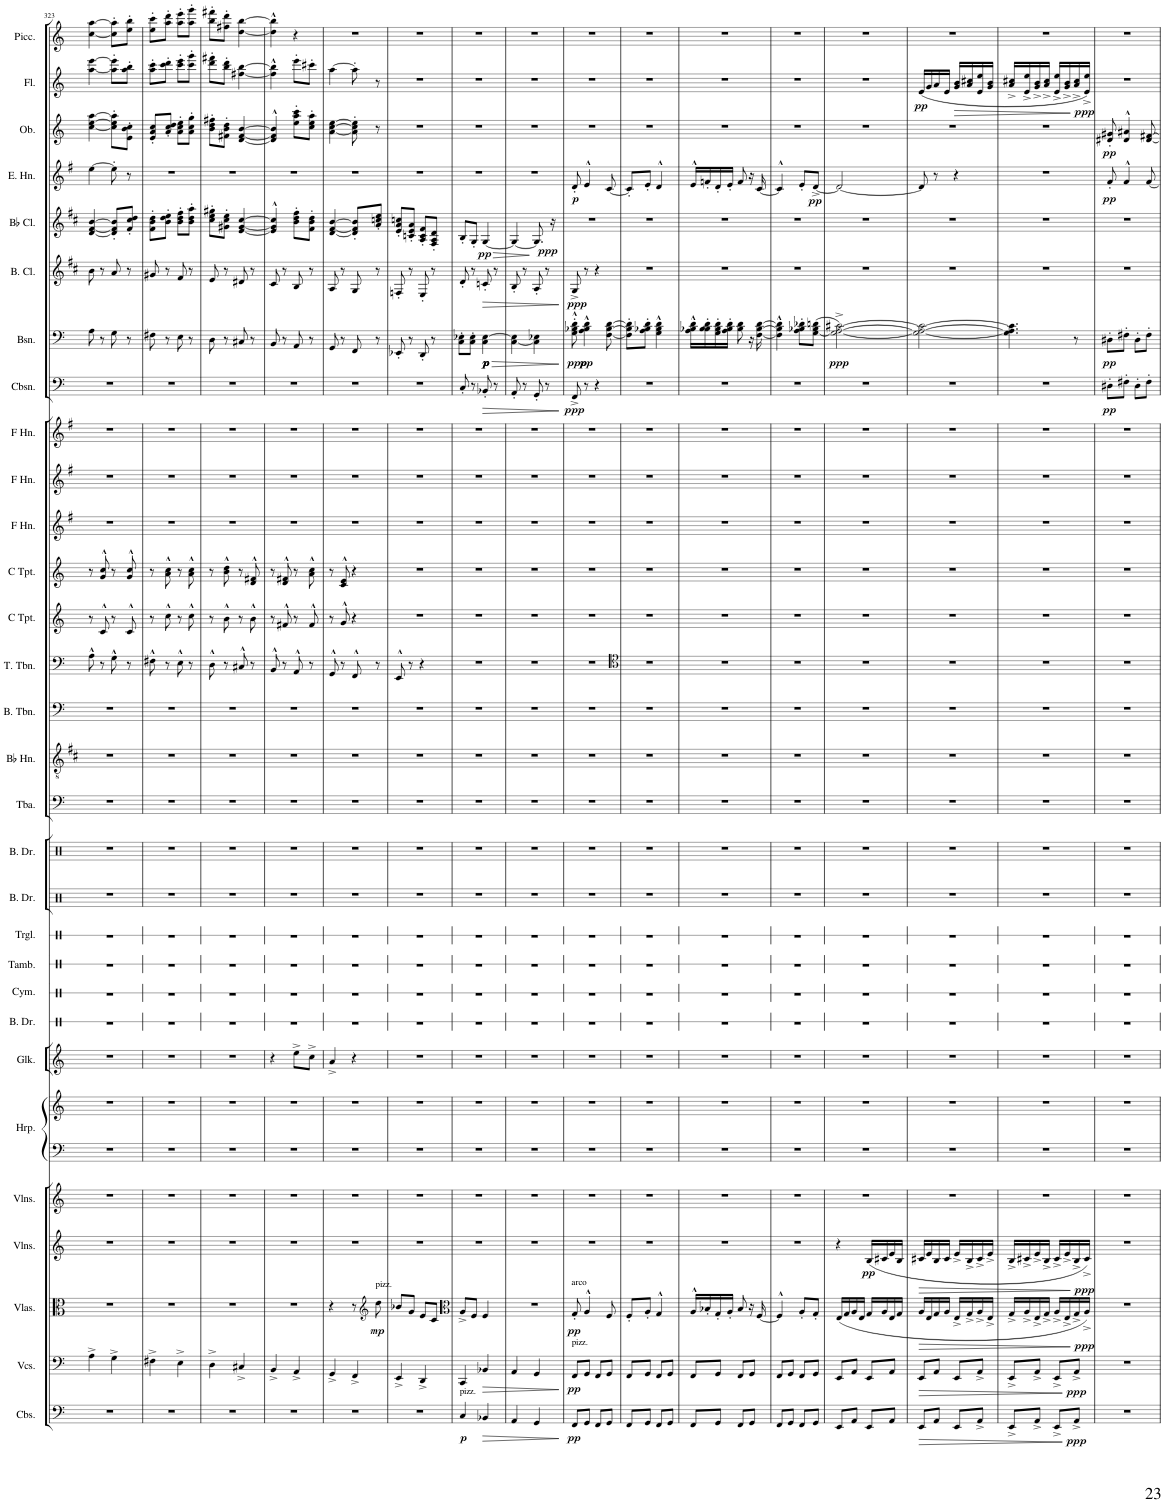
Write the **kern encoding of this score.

**kern	**dynam	**kern	**dynam	**kern	**dynam	**kern	**dynam	**kern	**kern	**kern	**kern	**kern	**kern	**kern	**kern	**kern	**kern	**kern	**kern	**kern	**kern	**kern	**kern	**kern	**kern	**kern	**kern	**dynam	**kern	**dynam	**kern	**dynam	**kern	**dynam	**kern	**dynam	**kern	**dynam	**kern	**dynam	**kern
*part30	*part30	*part29	*part29	*part28	*part28	*part27	*part27	*part26	*part25	*part25	*part24	*part23	*part22	*part21	*part20	*part19	*part18	*part17	*part16	*part15	*part14	*part13	*part12	*part11	*part10	*part9	*part8	*part8	*part7	*part7	*part6	*part6	*part5	*part5	*part4	*part4	*part3	*part3	*part2	*part2	*part1
*staff31	*staff31	*staff30	*staff30	*staff29	*staff29	*staff28	*staff28	*staff27	*staff26	*staff25	*staff24	*staff23	*staff22	*staff21	*staff20	*staff19	*staff18	*staff17	*staff16	*staff15	*staff14	*staff13	*staff12	*staff11	*staff10	*staff9	*staff8	*staff8	*staff7	*staff7	*staff6	*staff6	*staff5	*staff5	*staff4	*staff4	*staff3	*staff3	*staff2	*staff2	*staff1
*I"Contrabasses	*	*I"Violoncellos	*	*I"Violas	*	*I"Violins II	*	*I"Violins I	*I"Harps	*	*I"Glockenspiel	*I"Bass Drum	*I"Cymbal	*I"Tambourine	*I"Triangle	*I"Timpani II	*I"Timpani I	*I"Bass Tuba	*I"Tenor Tuba	*I"Bass Trombone	*I"Tenor Trombone	*I"C Trumpet	*I"C Trumpet	*I"Horn in F	*I"Horn in F	*I"Horn in F	*I"Contrabassoon	*	*I"Bassoon	*	*I"Bass Clarinet	*	*I"Bb Clarinet	*	*I"English Horn	*	*I"Oboe	*	*I"Flute	*	*I"Piccolo
*I'Cbs.	*	*I'Vcs.	*	*I'Vlas.	*	*I'Vlns.	*	*I'Vlns.	*I'Hrp.	*	*I'Glk.	*I'B. Dr.	*I'Cym.	*I'Tamb.	*I'Trgl.	*I'Timp.	*I'Timp.	*I'Tba.	*	*I'B. Tbn.	*I'T. Tbn.	*I'C Tpt.	*I'C Tpt.	*	*	*	*I'Cbsn.	*	*I'Bsn.	*	*I'B. Cl.	*	*I'Bb Cl.	*	*I'E. Hn.	*	*I'Ob.	*	*I'Fl.	*	*I'Picc.
!!LO:PB:g=z
*clefF4	*	*clefF4	*	*clefC3	*	*clefG2	*	*clefG2	*clefF4	*clefG2	*clefG2	*clefX	*clefX	*clefX	*clefX	*clefF4	*clefF4	*clefF4	*clefGv2	*clefF4	*clefF4	*clefG2	*clefG2	*clefG2	*clefG2	*clefG2	*clefF4	*	*clefF4	*	*clefG2	*	*clefG2	*	*clefG2	*	*clefG2	*	*clefG2	*	*clefG2
*Trd7c12	*	*	*	*	*	*	*	*	*	*	*Trd-14c-24	*	*	*	*	*	*	*	*Trd1c2	*	*	*	*	*Trd4c7	*Trd4c7	*Trd4c7	*Trd7c12	*	*	*	*Trd8c14	*	*Trd1c2	*	*Trd4c7	*	*	*	*	*	*Trd-7c-12
*k[]	*	*k[]	*	*k[]	*	*k[]	*	*k[]	*k[]	*k[]	*k[]	*k[]	*k[]	*k[]	*k[]	*k[]	*k[]	*k[]	*k[f#c#]	*k[]	*k[]	*k[]	*k[]	*k[f#]	*k[f#]	*k[f#]	*k[]	*	*k[]	*	*k[f#c#]	*	*k[f#c#]	*	*k[f#]	*	*k[]	*	*k[]	*	*k[]
*M2/4	*	*M2/4	*	*M2/4	*	*M2/4	*	*M2/4	*M2/4	*M2/4	*M2/4	*M2/4	*M2/4	*M2/4	*M2/4	*M2/4	*M2/4	*M2/4	*M2/4	*M2/4	*M2/4	*M2/4	*M2/4	*M2/4	*M2/4	*M2/4	*M2/4	*	*M2/4	*	*M2/4	*	*M2/4	*	*M2/4	*	*M2/4	*	*M2/4	*	*M2/4
=323	=323	=323	=323	=323	=323	=323	=323	=323	=323	=323	=323	=323	=323	=323	=323	=323	=323	=323	=323	=323	=323	=323	=323	=323	=323	=323	=323	=323	=323	=323	=323	=323	=323	=323	=323	=323	=323	=323	=323	=323	=323
2r	.	4A^\	.	2r	.	2r	.	2r	2r	2r	2r	2r	2r	2r	2r	2r	2r	2r	2r	2r	8A^^\	8r	8r	2r	2r	2r	2r	.	8A\	.	8b\	.	[4d/ [4f#/ [4b/	.	[4ee\	.	[4cc\ [4ee\ [4aa\	.	[4aa\ [4eee\	.	[4cc\ [4aa\
.	.	.	.	.	.	.	.	.	.	.	.	.	.	.	.	.	.	.	.	.	8r	8c^^/	8g/^^ 8cc/^^	.	.	.	.	.	8r	.	8r	.	.	.	.	.	.	.	.	.	.
.	.	4G^\	.	.	.	.	.	.	.	.	.	.	.	.	.	.	.	.	.	.	8G^^\	8r	8r	.	.	.	.	.	8G\	.	8a/	.	8d/]' 8f#/]' 8b/]'L	.	8ee'\]	.	8cc\]' 8ee\]' 8aa\]'L	.	8aa\]' 8eee\]'L	.	8cc\]' 8aa\]'L
.	.	.	.	.	.	.	.	.	.	.	.	.	.	.	.	.	.	.	.	.	8r	8c^^/	8g/^^ 8cc/^^	.	.	.	.	.	8r	.	8r	.	8f#/' 8cc#/' 8dd/'J	.	8r	.	8e\' 8b\' 8cc\'J	.	8aa\' 8bb\'J	.	8ee\' 8bb\'J
=324	=324	=324	=324	=324	=324	=324	=324	=324	=324	=324	=324	=324	=324	=324	=324	=324	=324	=324	=324	=324	=324	=324	=324	=324	=324	=324	=324	=324	=324	=324	=324	=324	=324	=324	=324	=324	=324	=324	=324	=324	=324
2r	.	4F#X^\	.	2r	.	2r	.	2r	2r	2r	2r	2r	2r	2r	2r	2r	2r	2r	2r	2r	8F#X^^\	8r	8r	2r	2r	2r	2r	.	8F#X\	.	8g#X/	.	8f#\' 8b\' 8dd\'L	.	2r	.	8e/' 8a/' 8cc/'L	.	8aa\' 8ccc\'L	.	8ee\' 8ccc\'L
.	.	.	.	.	.	.	.	.	.	.	.	.	.	.	.	.	.	.	.	.	8r	8cc^^\	8a\^^ 8cc\^^	.	.	.	.	.	8r	.	8r	.	8b\' 8dd\' 8ee\'J	.	.	.	8a/' 8cc/' 8dd/'J	.	8ccc\' 8ddd\'J	.	8aa\' 8ddd\'J
.	.	4E^\	.	.	.	.	.	.	.	.	.	.	.	.	.	.	.	.	.	.	8E^^\	8r	8r	.	.	.	.	.	8E\	.	8f#/	.	8b\' 8dd\' 8ff#\'L	.	.	.	8a\' 8cc\' 8ee\'L	.	8ccc\' 8eee\'L	.	8aa\' 8eee\'L
.	.	.	.	.	.	.	.	.	.	.	.	.	.	.	.	.	.	.	.	.	8r	8cc^^\	8a\^^ 8cc\^^	.	.	.	.	.	8r	.	8r	.	8b\' 8dd\' 8aa\'J	.	.	.	8a\' 8cc\' 8gg\'J	.	8ccc\' 8ggg\'J	.	8aa\' 8ggg\'J
=325	=325	=325	=325	=325	=325	=325	=325	=325	=325	=325	=325	=325	=325	=325	=325	=325	=325	=325	=325	=325	=325	=325	=325	=325	=325	=325	=325	=325	=325	=325	=325	=325	=325	=325	=325	=325	=325	=325	=325	=325	=325
2r	.	4D^\	.	2r	.	2r	.	2r	2r	2r	2r	2r	2r	2r	2r	2r	2r	2r	2r	2r	8D^^\	8r	8r	2r	2r	2r	2r	.	8D\	.	8e/	.	8cc#\' 8ee\' 8gg#X\'L	.	2r	.	8b\' 8dd\' 8ff#X\'L	.	8ddd\' 8fff#X\'L	.	8bb\' 8fff#X\'L
.	.	.	.	.	.	.	.	.	.	.	.	.	.	.	.	.	.	.	.	.	8r	8b^^\	8b\^^ 8dd\^^	.	.	.	.	.	8r	.	8r	.	8g#X\' 8cc#\' 8ee\'J	.	.	.	8f#X\' 8b\' 8dd\'J	.	8bb\' 8ddd\'J	.	8ff#X\' 8ddd\'J
.	.	4C#X^/	.	.	.	.	.	.	.	.	.	.	.	.	.	.	.	.	.	.	8C#X^^/	8r	8r	.	.	.	.	.	8C#X/	.	8d#X/	.	[4e/ [4g#/ [4cc#/	.	.	.	[4d/ [4f#/ [4b/	.	[4ff#X\ [4bb\	.	[4dd\ [4bb\
.	.	.	.	.	.	.	.	.	.	.	.	.	.	.	.	.	.	.	.	.	8r	8b^^\	8d/^^ 8f#X/^^	.	.	.	.	.	8r	.	8r	.	.	.	.	.	.	.	.	.	.
=326	=326	=326	=326	=326	=326	=326	=326	=326	=326	=326	=326	=326	=326	=326	=326	=326	=326	=326	=326	=326	=326	=326	=326	=326	=326	=326	=326	=326	=326	=326	=326	=326	=326	=326	=326	=326	=326	=326	=326	=326	=326
2r	.	4BB^/	.	2r	.	2r	.	2r	2r	2r	4r	2r	2r	2r	2r	2r	2r	2r	2r	2r	8BB^^/	8r	8r	2r	2r	2r	2r	.	8BB/	.	8c#/	.	4e/]^^ 4g#/]^^ 4cc#/]^^	.	2r	.	4d/]^^ 4f#/]^^ 4b/]^^	.	4ff#\]^^ 4bb\]^^	.	4dd\]^^ 4bb\]^^
.	.	.	.	.	.	.	.	.	.	.	.	.	.	.	.	.	.	.	.	.	8r	8f#X^^/	8d/^^ 8f#X/^^	.	.	.	.	.	8r	.	8r	.	.	.	.	.	.	.	.	.	.
.	.	4AA^/	.	.	.	.	.	.	.	.	8ee^\L	.	.	.	.	.	.	.	.	.	8AA^^/	8r	8r	.	.	.	.	.	8AA/	.	8B/	.	8b\' 8dd\' 8ff#\'L	.	.	.	8ee\' 8aa\' 8ccc\'L	.	8eee'\L	.	4r
.	.	.	.	.	.	.	.	.	.	.	8cc^\J	.	.	.	.	.	.	.	.	.	8r	8f#^^/	8a\^^ 8cc\^^	.	.	.	.	.	8r	.	8r	.	8f#\' 8b\' 8dd\'J	.	.	.	8cc\' 8ee\' 8aa\'J	.	8ccc#X'\J	.	.
=327	=327	=327	=327	=327	=327	=327	=327	=327	=327	=327	=327	=327	=327	=327	=327	=327	=327	=327	=327	=327	=327	=327	=327	=327	=327	=327	=327	=327	=327	=327	=327	=327	=327	=327	=327	=327	=327	=327	=327	=327	=327
2r	.	4GG^/	.	4r	.	2r	.	2r	2r	2r	4a^/	2r	2r	2r	2r	2r	2r	2r	2r	2r	8GG^^/	8r	8r	2r	2r	2r	2r	.	8GG/	.	8A/	.	[4d/ [4f#/ [4b/	.	2r	.	[4a\ [4cc\ [4ee\	.	[4aa\	.	2r
.	.	.	.	.	.	.	.	.	.	.	.	.	.	.	.	.	.	.	.	.	8r	8g^^/	8c/^^ 8e/^^	.	.	.	.	.	8r	.	8r	.	.	.	.	.	.	.	.	.	.
.	.	4FF^/	.	8r	.	.	.	.	.	.	4r	.	.	.	.	.	.	.	.	.	8FF^^/	4r	4r	.	.	.	.	.	8FF/	.	8G/	.	8d/]' 8f#/]' 8b/]'L	.	.	.	8a\]' 8cc\]' 8ee\]'	.	8aa'\]	.	.
*	*	*	*	*clefG2	*	*	*	*	*	*	*	*	*	*	*	*	*	*	*	*	*	*	*	*	*	*	*	*	*	*	*	*	*	*	*	*	*	*	*	*	*
!	!	!	!	!LO:TX:a:t=pizz.	!	!	!	!	!	!	!	!	!	!	!	!	!	!	!	!	!	!	!	!	!	!	!	!	!	!	!	!	!	!	!	!	!	!	!	!	!
!	!	!	!	!	!LO:DY:b	!	!	!	!	!	!	!	!	!	!	!	!	!	!	!	!	!	!	!	!	!	!	!	!	!	!	!	!	!	!	!	!	!	!	!	!
.	.	.	.	8dd\	mp	.	.	.	.	.	.	.	.	.	.	.	.	.	.	.	8r	.	.	.	.	.	.	.	8r	.	8r	.	8a/' 8ccn/' 8ee/'J	.	.	.	8r	.	8r	.	.
=328	=328	=328	=328	=328	=328	=328	=328	=328	=328	=328	=328	=328	=328	=328	=328	=328	=328	=328	=328	=328	=328	=328	=328	=328	=328	=328	=328	=328	=328	=328	=328	=328	=328	=328	=328	=328	=328	=328	=328	=328	=328
2r	.	4EE^/	.	8b-X/L	.	2r	.	2r	2r	2r	2r	2r	2r	2r	2r	2r	2r	2r	2r	2r	8EE^^/	2r	2r	2r	2r	2r	2r	.	8EE-X'/	.	8Fn'/	.	8e/' 8a/' 8ccn/'L	.	2r	.	2r	.	2r	.	2r
.	.	.	.	8g/J	.	.	.	.	.	.	.	.	.	.	.	.	.	.	.	.	8r	.	.	.	.	.	.	.	8r	.	8r	.	8cn/' 8e/' 8a/'J	.	.	.	.	.	.	.	.
.	.	4DD^/	.	8e/L	.	.	.	.	.	.	.	.	.	.	.	.	.	.	.	.	4r	.	.	.	.	.	.	.	8DD'/	.	8E'/	.	8A/' 8c/' 8f#/'L	.	.	.	.	.	.	.	.
.	.	.	.	8c/J	.	.	.	.	.	.	.	.	.	.	.	.	.	.	.	.	.	.	.	.	.	.	.	.	8r	.	8r	.	8F#/' 8A/' 8d/'J	.	.	.	.	.	.	.	.
=329	=329	=329	=329	=329	=329	=329	=329	=329	=329	=329	=329	=329	=329	=329	=329	=329	=329	=329	=329	=329	=329	=329	=329	=329	=329	=329	=329	=329	=329	=329	=329	=329	=329	=329	=329	=329	=329	=329	=329	=329	=329
*	*	*	*	*clefC3	*	*	*	*	*	*	*	*	*	*	*	*	*	*	*	*	*	*	*	*	*	*	*	*	*	*	*	*	*	*	*	*	*	*	*	*	*
!LO:TX:a:t=pizz.	!	!	!	!	!	!	!	!	!	!	!	!	!	!	!	!	!	!	!	!	!	!	!	!	!	!	!	!	!	!	!	!	!	!	!	!	!	!	!	!	!
!	!LO:DY:b	!	!	!	!	!	!	!	!	!	!	!	!	!	!	!	!	!	!	!	!	!	!	!	!	!	!	!	!	!	!	!	!	!	!	!	!	!	!	!	!
4C/	p	4CC/	.	8A^/L	.	2r	.	2r	2r	2r	2r	2r	2r	2r	2r	2r	2r	2r	2r	2r	2r	2r	2r	2r	2r	2r	8C'/	.	8C\' 8E-X\'L	.	8d'/	.	8B'/L	.	2r	.	2r	.	2r	.	2r
.	.	.	.	8F/J	.	.	.	.	.	.	.	.	.	.	.	.	.	.	.	.	.	.	.	.	.	.	8r	.	8C\' 8E-\'J	.	8r	.	8G'/J	.	.	.	.	.	.	.	.
!	!LO:HP:b	!	!LO:HP:b	!	!	!	!	!	!	!	!	!	!	!	!	!	!	!	!	!	!	!	!	!	!	!	!	!LO:HP:b	!	!LO:HP:b	!	!LO:HP:b	!	!LO:HP:b	!	!	!	!	!	!	!
!	!	!	!	!	!	!	!	!	!	!	!	!	!	!	!	!	!	!	!	!	!	!	!	!	!	!	!	!	!	!LO:DY:n=1:b	!	!	!	!	!	!	!	!	!	!	!
!	!	!	!	!	!	!	!	!	!	!	!	!	!	!	!	!	!	!	!	!	!	!	!	!	!	!	!	!	!	!LO:DY:n=2:b	!	!	!	!	!	!	!	!	!	!	!
!	!	!	!	!	!	!	!	!	!	!	!	!	!	!	!	!	!	!	!	!	!	!	!	!	!	!	!	!	!	!LO:DY:n=3:b	!	!	!	!LO:DY:n=1:b	!	!	!	!	!	!	!
4BB-X/	>	4BB-X/	>	4F/	.	.	.	.	.	.	.	.	.	.	.	.	.	.	.	.	.	.	.	.	.	.	8BB-X'/	>	4C\ [4E-\	> p p p	8cn'/	>	[4G/	> pp	.	.	.	.	.	.	.
.	.	.	.	.	.	.	.	.	.	.	.	.	.	.	.	.	.	.	.	.	.	.	.	.	.	.	8r	.	.	.	8r	.	.	.	.	.	.	.	.	.	.
=330	=330	=330	=330	=330	=330	=330	=330	=330	=330	=330	=330	=330	=330	=330	=330	=330	=330	=330	=330	=330	=330	=330	=330	=330	=330	=330	=330	=330	=330	=330	=330	=330	=330	=330	=330	=330	=330	=330	=330	=330	=330
*	*	*	*	*	*	*	*	*	*	*	*	*	*	*	*	*	*	*	*	*	*	*	*	*	*	*	*	*	*	*	*	*	*^	*	*	*	*	*	*	*	*
4AA/	.	4AA/	.	2r	.	2r	.	2r	2r	2r	2r	2r	2r	2r	2r	2r	2r	2r	2r	2r	2r	2r	2r	2r	2r	2r	8AA'/	.	[4C\ 4E-\]	.	8B'/	.	4G/_	4.ryy	.	2r	.	2r	.	2r	.	2r
.	.	.	.	.	.	.	.	.	.	.	.	.	.	.	.	.	.	.	.	.	.	.	.	.	.	.	8r	.	.	.	8r	.	.	.	.	.	.	.	.	.	.	.
4GG/	.	4GG/	.	.	.	.	.	.	.	.	.	.	.	.	.	.	.	.	.	.	.	.	.	.	.	.	8GG'/	.	4C\] 4E-X\	.	8A'/	.	8.G/]	.	]	.	.	.	.	.	.	.
!	!	!	!	!	!	!	!	!	!	!	!	!	!	!	!	!	!	!	!	!	!	!	!	!	!	!	!	!	!	!	!	!	!	!	!LO:DY:b	!	!	!	!	!	!	!
.	.	.	.	.	.	.	.	.	.	.	.	.	.	.	.	.	.	.	.	.	.	.	.	.	.	.	8r	.	.	.	8r	.	.	8ryy	ppp	.	.	.	.	.	.	.
.	.	.	.	.	.	.	.	.	.	.	.	.	.	.	.	.	.	.	.	.	.	.	.	.	.	.	.	.	.	.	.	.	16r	.	.	.	.	.	.	.	.	.
.	]	.	]	.	.	.	.	.	.	.	.	.	.	.	.	.	.	.	.	.	.	.	.	.	.	.	.	]	.	]	.	]	.	.	.	.	.	.	.	.	.	.
=331	=331	=331	=331	=331	=331	=331	=331	=331	=331	=331	=331	=331	=331	=331	=331	=331	=331	=331	=331	=331	=331	=331	=331	=331	=331	=331	=331	=331	=331	=331	=331	=331	=331	=331	=331	=331	=331	=331	=331	=331	=331	=331
!	!	!	!	!LO:TX:a:t=arco	!	!	!	!	!	!	!	!	!	!	!	!	!	!	!	!	!	!	!	!	!	!	!	!	!	!	!	!	!	!	!	!	!	!	!	!	!	!
!	!	!LO:TX:a:t=pizz.	!	!	!	!	!	!	!	!	!	!	!	!	!	!	!	!	!	!	!	!	!	!	!	!	!	!	!	!	!	!	!	!	!	!	!	!	!	!	!	!
!	!LO:DY:b	!	!LO:DY:b	!	!LO:DY:b	!	!	!	!	!	!	!	!	!	!	!	!	!	!	!	!	!	!	!	!	!	!	!LO:DY:b	!	!LO:DY:b	!	!LO:DY:b	!	!	!	!	!LO:DY:b	!	!	!	!	!
*	*	*	*	*	*	*	*	*	*	*	*	*	*	*	*	*	*	*	*	*	*	*	*	*	*	*	*	*	*	*	*	*	*v	*v	*	*	*	*	*	*	*	*
8FF/L	pp	8FF/L	pp	8G'/	pp	2r	.	2r	2r	2r	2r	2r	2r	2r	2r	2r	2r	2r	2r	2r	2r	2r	2r	2r	2r	2r	8FF^/	ppp	8G\'^^ 8B-X\'^^ 8d\'^^	ppp	8G^/	ppp	2r	.	8d'/	p	2r	.	2r	.	2r
!	!	!	!	!	!	!	!	!	!	!	!	!	!	!	!	!	!	!	!	!	!	!	!	!	!	!	!	!	!	!LO:DY:b	!	!	!	!	!	!	!	!	!	!	!
8GG/J	.	8GG/J	.	4A^^/	.	.	.	.	.	.	.	.	.	.	.	.	.	.	.	.	.	.	.	.	.	.	8r	.	4A\^^ 4B-\^^ 4d\^^	pp	8r	.	.	.	4e^^/	.	.	.	.	.	.
8FF/L	.	8FF/L	.	.	.	.	.	.	.	.	.	.	.	.	.	.	.	.	.	.	.	.	.	.	.	.	4r	.	.	.	4r	.	.	.	.	.	.	.	.	.	.
8GG/J	.	8GG/J	.	8F/	.	.	.	.	.	.	.	.	.	.	.	.	.	.	.	.	.	.	.	.	.	.	.	.	[8F\ [8B-\ [8d\	.	.	.	.	.	[8c/	.	.	.	.	.	.
=332	=332	=332	=332	=332	=332	=332	=332	=332	=332	=332	=332	=332	=332	=332	=332	=332	=332	=332	=332	=332	=332	=332	=332	=332	=332	=332	=332	=332	=332	=332	=332	=332	=332	=332	=332	=332	=332	=332	=332	=332	=332
*	*	*	*	*	*	*	*	*	*	*	*	*	*	*	*	*	*	*	*	*	*clefC4	*	*	*	*	*	*	*	*	*	*	*	*	*	*	*	*	*	*	*	*
8FF/L	.	8FF/L	.	8F'/L	.	2r	.	2r	2r	2r	2r	2r	2r	2r	2r	2r	2r	2r	2r	2r	2r	2r	2r	2r	2r	2r	2r	.	8F\]' 8B-\]' 8d\]'L	.	2r	.	2r	.	8c'/L]	.	2r	.	2r	.	2r
8GG/J	.	8GG/J	.	8A'/J	.	.	.	.	.	.	.	.	.	.	.	.	.	.	.	.	.	.	.	.	.	.	.	.	8A\' 8B-X\' 8d\'J	.	.	.	.	.	8e'/J	.	.	.	.	.	.
8FF/L	.	8FF/L	.	4G^^/	.	.	.	.	.	.	.	.	.	.	.	.	.	.	.	.	.	.	.	.	.	.	.	.	4G\^^ 4B-\^^ 4d\^^	.	.	.	.	.	4d^^/	.	.	.	.	.	.
8GG/J	.	8GG/J	.	.	.	.	.	.	.	.	.	.	.	.	.	.	.	.	.	.	.	.	.	.	.	.	.	.	.	.	.	.	.	.	.	.	.	.	.	.	.
=333	=333	=333	=333	=333	=333	=333	=333	=333	=333	=333	=333	=333	=333	=333	=333	=333	=333	=333	=333	=333	=333	=333	=333	=333	=333	=333	=333	=333	=333	=333	=333	=333	=333	=333	=333	=333	=333	=333	=333	=333	=333
8FF/L	.	8FF/L	.	16A^^/LL	.	2r	.	2r	2r	2r	2r	2r	2r	2r	2r	2r	2r	2r	2r	2r	2r	2r	2r	2r	2r	2r	2r	.	16A\^^ 16B-X\^^ 16d\^^LL	.	2r	.	2r	.	16e^^/LL	.	2r	.	2r	.	2r
.	.	.	.	16B-X'/	.	.	.	.	.	.	.	.	.	.	.	.	.	.	.	.	.	.	.	.	.	.	.	.	16B-\' 16B-\' 16d\'	.	.	.	.	.	16fn'/	.	.	.	.	.	.
8GG/J	.	8GG/J	.	16G'/	.	.	.	.	.	.	.	.	.	.	.	.	.	.	.	.	.	.	.	.	.	.	.	.	16G\' 16B-\' 16d\'	.	.	.	.	.	16d'/	.	.	.	.	.	.
.	.	.	.	16A'/JJ	.	.	.	.	.	.	.	.	.	.	.	.	.	.	.	.	.	.	.	.	.	.	.	.	16A\' 16B-\' 16d\'JJ	.	.	.	.	.	16e'/JJ	.	.	.	.	.	.
8FF/L	.	8FF/L	.	8B-/	.	.	.	.	.	.	.	.	.	.	.	.	.	.	.	.	.	.	.	.	.	.	.	.	8B-\ 8d\	.	.	.	.	.	8f/	.	.	.	.	.	.
8GG/J	.	8GG/J	.	16r	.	.	.	.	.	.	.	.	.	.	.	.	.	.	.	.	.	.	.	.	.	.	.	.	16r	.	.	.	.	.	16r	.	.	.	.	.	.
.	.	.	.	[16F/	.	.	.	.	.	.	.	.	.	.	.	.	.	.	.	.	.	.	.	.	.	.	.	.	[16F\ [16B-\ [16d\	.	.	.	.	.	[16c/	.	.	.	.	.	.
=334	=334	=334	=334	=334	=334	=334	=334	=334	=334	=334	=334	=334	=334	=334	=334	=334	=334	=334	=334	=334	=334	=334	=334	=334	=334	=334	=334	=334	=334	=334	=334	=334	=334	=334	=334	=334	=334	=334	=334	=334	=334
8FF/L	.	8FF/L	.	4F^^/]	.	2r	.	2r	2r	2r	2r	2r	2r	2r	2r	2r	2r	2r	2r	2r	2r	2r	2r	2r	2r	2r	2r	.	4F\]^^ 4B-\]^^ 4d\]^^	.	2r	.	2r	.	4c^^/]	.	2r	.	2r	.	2r
8GG/J	.	8GG/J	.	.	.	.	.	.	.	.	.	.	.	.	.	.	.	.	.	.	.	.	.	.	.	.	.	.	.	.	.	.	.	.	.	.	.	.	.	.	.
8FF/L	.	8FF/L	.	8A'/L	.	.	.	.	.	.	.	.	.	.	.	.	.	.	.	.	.	.	.	.	.	.	.	.	8A\' 8B-X\' 8d-X\'L	.	.	.	.	.	8e'/L	.	.	.	.	.	.
!	!	!	!	!	!	!	!	!	!	!	!	!	!	!	!	!	!	!	!	!	!	!	!	!	!	!	!	!	!	!	!	!	!	!	!	!LO:DY:b	!	!	!	!	!
8GG/J	.	8GG/J	.	8G'/J	.	.	.	.	.	.	.	.	.	.	.	.	.	.	.	.	.	.	.	.	.	.	.	.	(>[8G\ 8B-\ 8dn\J	.	.	.	.	.	[8d^/J	pp	.	.	.	.	.
=335	=335	=335	=335	=335	=335	=335	=335	=335	=335	=335	=335	=335	=335	=335	=335	=335	=335	=335	=335	=335	=335	=335	=335	=335	=335	=335	=335	=335	=335	=335	=335	=335	=335	=335	=335	=335	=335	=335	=335	=335	=335
!	!	!	!	!	!	!	!	!	!	!	!	!	!	!	!	!	!	!	!	!	!	!	!	!	!	!	!	!	!	!LO:DY:b	!	!	!	!	!	!	!	!	!	!	!
8EE/L	.	8EE/L	.	(16E/LL	.	4r	.	2r	2r	2r	2r	2r	2r	2r	2r	2r	2r	2r	2r	2r	2r	2r	2r	2r	2r	2r	2r	.	2G\_^ [2A\^ [2c#X\^)	ppp	2r	.	2r	.	2d/_	.	2r	.	2r	.	2r
.	.	.	.	16G/	.	.	.	.	.	.	.	.	.	.	.	.	.	.	.	.	.	.	.	.	.	.	.	.	.	.	.	.	.	.	.	.	.	.	.	.	.
8AA/J	.	8AA/J	.	16A/	.	.	.	.	.	.	.	.	.	.	.	.	.	.	.	.	.	.	.	.	.	.	.	.	.	.	.	.	.	.	.	.	.	.	.	.	.
.	.	.	.	16E/JJ	.	.	.	.	.	.	.	.	.	.	.	.	.	.	.	.	.	.	.	.	.	.	.	.	.	.	.	.	.	.	.	.	.	.	.	.	.
!	!	!	!	!	!	!	!LO:DY:b	!	!	!	!	!	!	!	!	!	!	!	!	!	!	!	!	!	!	!	!	!	!	!	!	!	!	!	!	!	!	!	!	!	!
8EE/L	.	8EE/L	.	16G/LL	.	(16B/LL	pp	.	.	.	.	.	.	.	.	.	.	.	.	.	.	.	.	.	.	.	.	.	.	.	.	.	.	.	.	.	.	.	.	.	.
.	.	.	.	16A/	.	16c#X/	.	.	.	.	.	.	.	.	.	.	.	.	.	.	.	.	.	.	.	.	.	.	.	.	.	.	.	.	.	.	.	.	.	.	.
8AA/J	.	8AA/J	.	16E/	.	16e/	.	.	.	.	.	.	.	.	.	.	.	.	.	.	.	.	.	.	.	.	.	.	.	.	.	.	.	.	.	.	.	.	.	.	.
.	.	.	.	16G/JJ	.	16B/JJ	.	.	.	.	.	.	.	.	.	.	.	.	.	.	.	.	.	.	.	.	.	.	.	.	.	.	.	.	.	.	.	.	.	.	.
=336	=336	=336	=336	=336	=336	=336	=336	=336	=336	=336	=336	=336	=336	=336	=336	=336	=336	=336	=336	=336	=336	=336	=336	=336	=336	=336	=336	=336	=336	=336	=336	=336	=336	=336	=336	=336	=336	=336	=336	=336	=336
!	!LO:HP:b	!	!LO:HP:b	!	!LO:HP:b	!	!LO:HP:b	!	!	!	!	!	!	!	!	!	!	!	!	!	!	!	!	!	!	!	!	!	!	!	!	!	!	!	!	!	!	!	!	!LO:DY:b	!
8EE/L	>	8EE/L	>	16A/LL	>	16c#X/LL	>	2r	2r	2r	2r	2r	2r	2r	2r	2r	2r	2r	2r	2r	2r	2r	2r	2r	2r	2r	2r	.	2G\_ 2A\_ 2c#\_	.	2r	.	2r	.	8d/]	.	2r	.	(16e/LL	pp	2r
.	.	.	.	16E/	.	16e/	.	.	.	.	.	.	.	.	.	.	.	.	.	.	.	.	.	.	.	.	.	.	.	.	.	.	.	.	.	.	.	.	16g/	.	.
8AA/J	.	8AA/J	.	16G/	.	16B/	.	.	.	.	.	.	.	.	.	.	.	.	.	.	.	.	.	.	.	.	.	.	.	.	.	.	.	.	8r	.	.	.	16a/	.	.
.	.	.	.	16A/JJ	.	16c#/JJ	.	.	.	.	.	.	.	.	.	.	.	.	.	.	.	.	.	.	.	.	.	.	.	.	.	.	.	.	.	.	.	.	16e/JJ	.	.
!	!	!	!	!	!	!	!	!	!	!	!	!	!	!	!	!	!	!	!	!	!	!	!	!	!	!	!	!	!	!	!	!	!	!	!	!	!	!	!	!LO:HP:b	!
8EE/L	.	8EE/L	.	16E^/LL	.	16e^/LL	.	.	.	.	.	.	.	.	.	.	.	.	.	.	.	.	.	.	.	.	.	.	.	.	.	.	.	.	4r	.	.	.	16g/ 16b/LL	>	.
.	.	.	.	16G^/	.	16B^/	.	.	.	.	.	.	.	.	.	.	.	.	.	.	.	.	.	.	.	.	.	.	.	.	.	.	.	.	.	.	.	.	16a/ 16cc#X/	.	.
8AA^/J	.	8AA^/J	.	16A^/	.	16c#^/	.	.	.	.	.	.	.	.	.	.	.	.	.	.	.	.	.	.	.	.	.	.	.	.	.	.	.	.	.	.	.	.	16e/ 16ee/	.	.
.	.	.	.	16E^/JJ	.	16e^/JJ	.	.	.	.	.	.	.	.	.	.	.	.	.	.	.	.	.	.	.	.	.	.	.	.	.	.	.	.	.	.	.	.	16g/ 16b/JJ	.	.
=337	=337	=337	=337	=337	=337	=337	=337	=337	=337	=337	=337	=337	=337	=337	=337	=337	=337	=337	=337	=337	=337	=337	=337	=337	=337	=337	=337	=337	=337	=337	=337	=337	=337	=337	=337	=337	=337	=337	=337	=337	=337
8EE^/L	.	8EE^/L	.	16G^/LL	.	16B^/LL	.	2r	2r	2r	2r	2r	2r	2r	2r	2r	2r	2r	2r	2r	2r	2r	2r	2r	2r	2r	2r	.	4.G\] 4.A\] 4.c#\]	.	2r	.	2r	.	2r	.	2r	.	16a/^ 16cc#X/^LL	.	2r
.	.	.	.	16A^/	.	16c#X^/	.	.	.	.	.	.	.	.	.	.	.	.	.	.	.	.	.	.	.	.	.	.	.	.	.	.	.	.	.	.	.	.	16e/^ 16ee/^	.	.
8AA^/J	.	8AA^/J	.	16E^/	.	16e^/	.	.	.	.	.	.	.	.	.	.	.	.	.	.	.	.	.	.	.	.	.	.	.	.	.	.	.	.	.	.	.	.	16g/^ 16b/^	.	.
.	.	.	.	16G^/JJ	.	16B^/JJ	.	.	.	.	.	.	.	.	.	.	.	.	.	.	.	.	.	.	.	.	.	.	.	.	.	.	.	.	.	.	.	.	16a/^ 16cc#/^JJ	.	.
8EE^/L	.	8EE^/L	.	16A^/LL	.	16c#^/LL	.	.	.	.	.	.	.	.	.	.	.	.	.	.	.	.	.	.	.	.	.	.	.	.	.	.	.	.	.	.	.	.	16e/^ 16ee/^LL	.	.
.	.	.	.	16E^/	.	16e^/	.	.	.	.	.	.	.	.	.	.	.	.	.	.	.	.	.	.	.	.	.	.	.	.	.	.	.	.	.	.	.	.	16g/^ 16b/^	.	.
!	!LO:DY:n=1:b	!	!LO:DY:n=1:b	!	!	!	!	!	!	!	!	!	!	!	!	!	!	!	!	!	!	!	!	!	!	!	!	!	!	!	!	!	!	!	!	!	!	!	!	!	!
8AA^/J	] ppp	8AA^/J	] ppp	16G^/	.	16B^/	.	.	.	.	.	.	.	.	.	.	.	.	.	.	.	.	.	.	.	.	.	.	8r	.	.	.	.	.	.	.	.	.	16a/^ 16cc#/^	.	.
!	!	!	!	!	!LO:DY:n=1:b	!	!LO:DY:n=1:b	!	!	!	!	!	!	!	!	!	!	!	!	!	!	!	!	!	!	!	!	!	!	!	!	!	!	!	!	!	!	!	!	!LO:DY:n=1:b	!
.	.	.	.	16A^/JJ)	] ppp	16c#^/JJ)	] ppp	.	.	.	.	.	.	.	.	.	.	.	.	.	.	.	.	.	.	.	.	.	.	.	.	.	.	.	.	.	.	.	16e/^ 16ee/^JJ)	] ppp	.
=338	=338	=338	=338	=338	=338	=338	=338	=338	=338	=338	=338	=338	=338	=338	=338	=338	=338	=338	=338	=338	=338	=338	=338	=338	=338	=338	=338	=338	=338	=338	=338	=338	=338	=338	=338	=338	=338	=338	=338	=338	=338
!	!	!	!	!	!	!	!	!	!	!	!	!	!	!	!	!	!	!	!	!	!	!	!	!	!	!	!	!LO:DY:b	!	!LO:DY:b	!	!	!	!	!	!LO:DY:b	!	!LO:DY:b	!	!	!
2r	.	2r	.	2r	.	2r	.	2r	2r	2r	2r	2r	2r	2r	2r	2r	2r	2r	2r	2r	2r	2r	2r	2r	2r	2r	8D#X'\L	pp	8D#X'\L	pp	2r	.	2r	.	8f#'/	pp	8d#X/' 8g#X/'	pp	2r	.	2r
.	.	.	.	.	.	.	.	.	.	.	.	.	.	.	.	.	.	.	.	.	.	.	.	.	.	.	8F#X'\J	.	8F#X'\J	.	.	.	.	.	4f#^^/	.	4d#/^^ 4a#X/^^	.	.	.	.
.	.	.	.	.	.	.	.	.	.	.	.	.	.	.	.	.	.	.	.	.	.	.	.	.	.	.	8D#'\L	.	8D#'\L	.	.	.	.	.	.	.	.	.	.	.	.
.	.	.	.	.	.	.	.	.	.	.	.	.	.	.	.	.	.	.	.	.	.	.	.	.	.	.	8F#'\J	.	8F#'\J	.	.	.	.	.	[8f#/	.	[8d#/ [8f#X/	.	.	.	.
=	=	=	=	=	=	=	=	=	=	=	=	=	=	=	=	=	=	=	=	=	=	=	=	=	=	=	=	=	=	=	=	=	=	=	=	=	=	=	=	=	=
*-	*-	*-	*-	*-	*-	*-	*-	*-	*-	*-	*-	*-	*-	*-	*-	*-	*-	*-	*-	*-	*-	*-	*-	*-	*-	*-	*-	*-	*-	*-	*-	*-	*-	*-	*-	*-	*-	*-	*-	*-	*-
